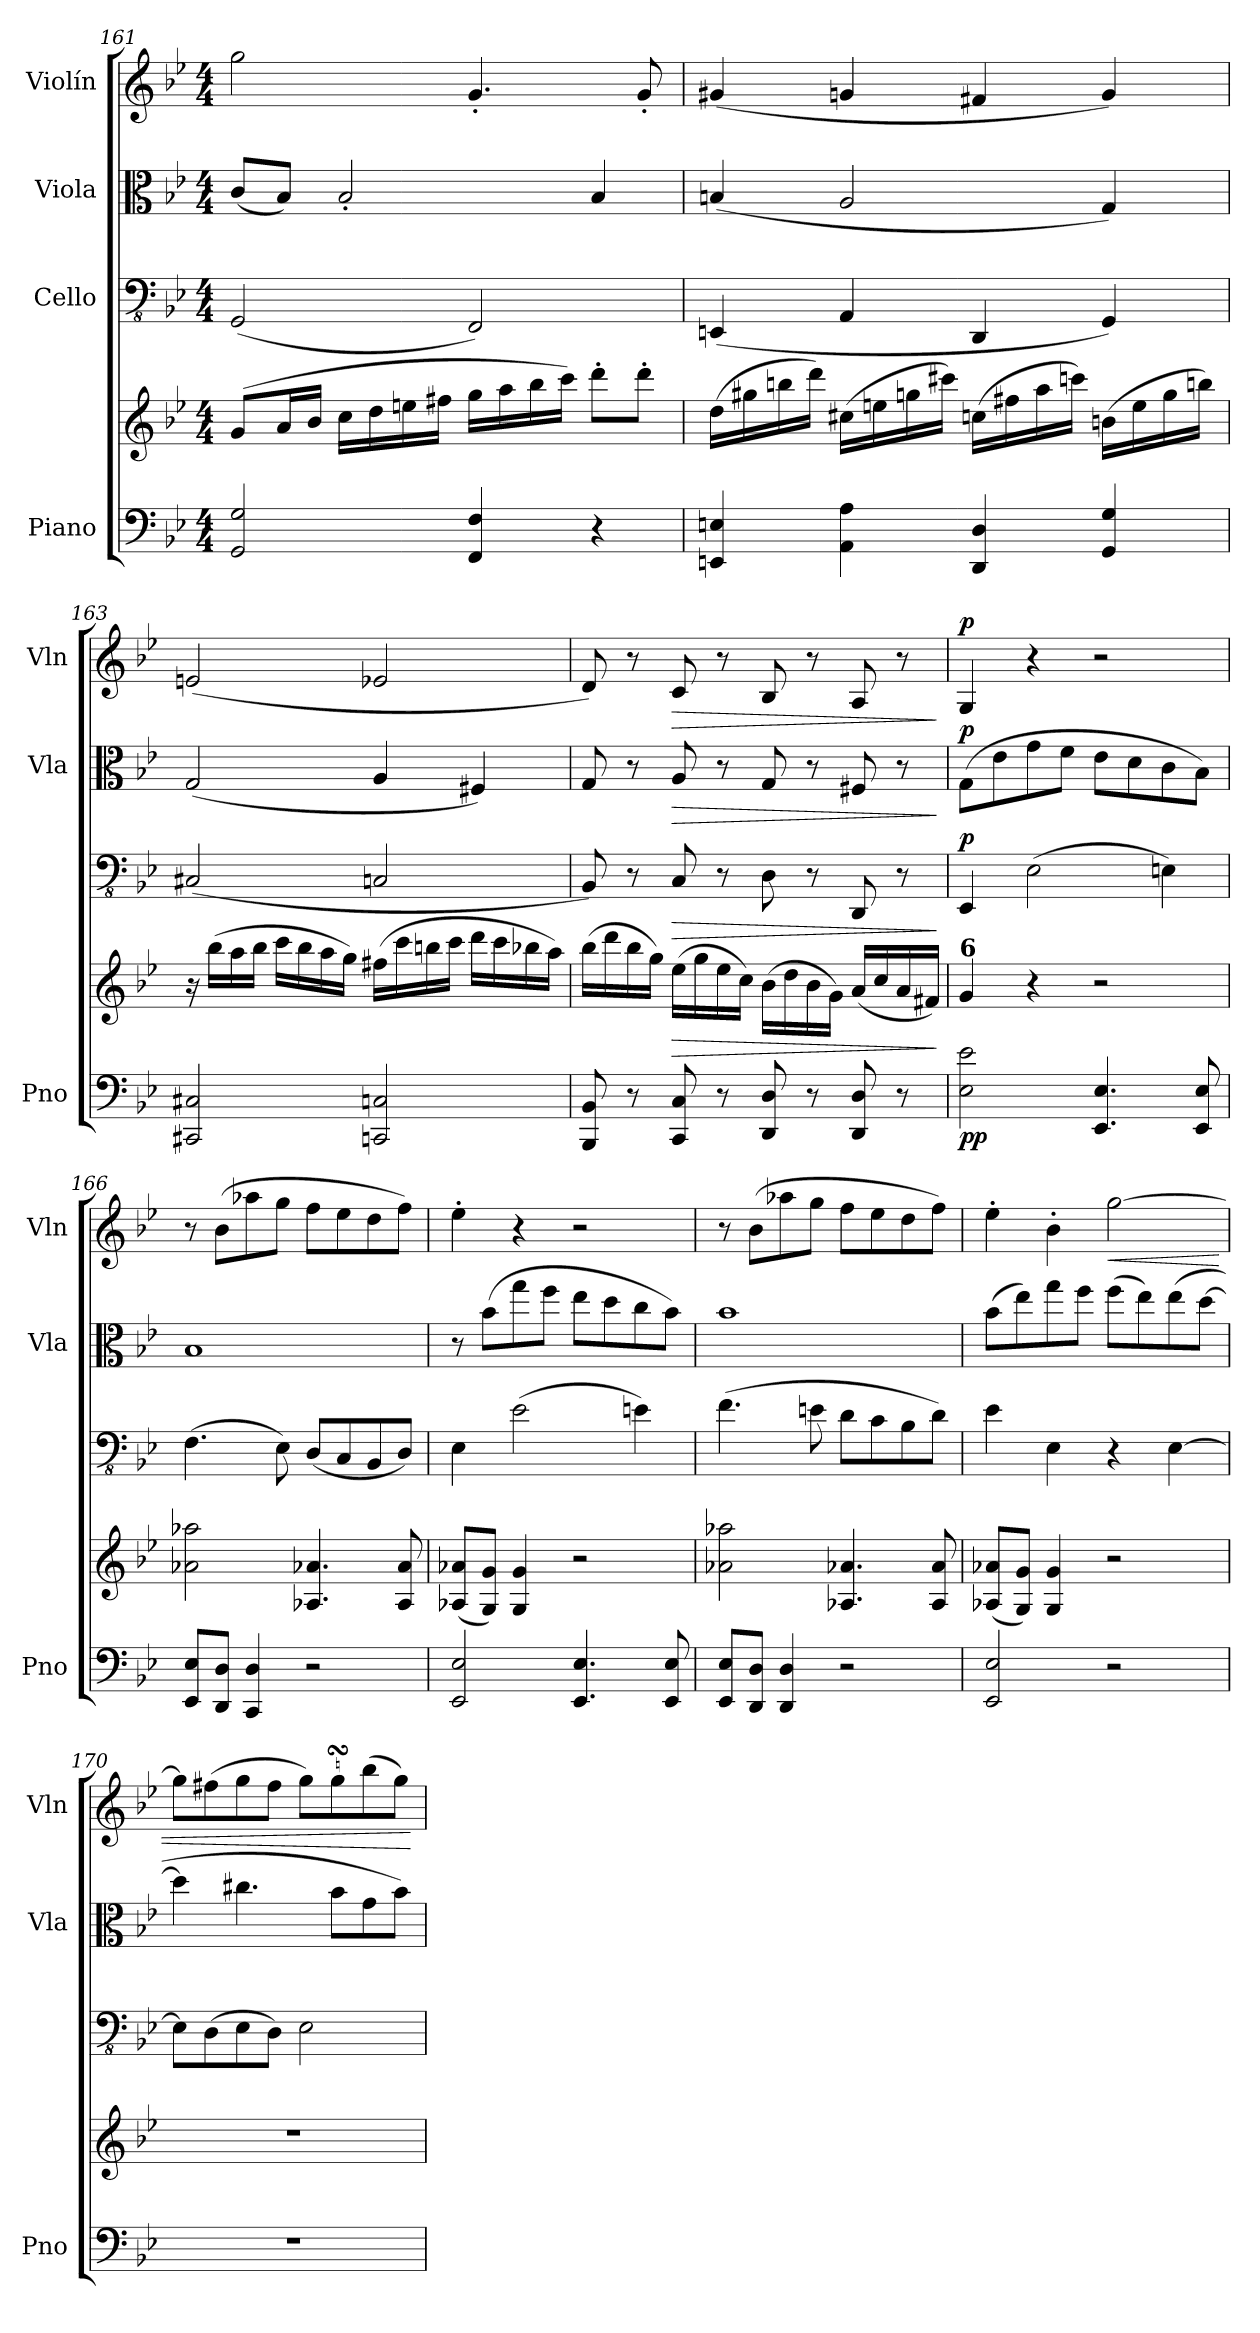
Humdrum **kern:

**kern	**kern	**dynam	**kern	**dynam	**kern	**dynam	**kern	**dynam
*part4	*part4	*part4	*part3	*part3	*part2	*part2	*part1	*part1
*staff5	*staff4	*staff4/5	*staff3	*staff3	*staff2	*staff2	*staff1	*staff1
*I"Piano	*	*	*I"Cello	*	*I"Viola	*	*I"Violín	*
*I'Pno	*	*	*	*	*I'Vla	*	*I'Vln	*
!!LO:PB:g=z
*clefF4	*clefG2	*	*clefFv4	*	*clefC3	*	*clefG2	*
*k[b-e-]	*k[b-e-]	*	*k[b-e-]	*	*k[b-e-]	*	*k[b-e-]	*
*M4/4	*M4/4	*	*M4/4	*	*M4/4	*	*M4/4	*
=161	=161	=161	=161	=161	=161	=161	=161	=161
2GG/ 2G/	(>8g/L	.	(<2GGG/	.	(<8c/L	.	2gg\	.
.	16a/L	.	.	.	8B-/J)	.	.	.
.	16b-/JJ	.	.	.	.	.	.	.
.	16cc\LL	.	.	.	2B-'/	.	.	.
.	16dd\	.	.	.	.	.	.	.
.	16een\	.	.	.	.	.	.	.
.	16ff#X\JJ	.	.	.	.	.	.	.
4FF/ 4F/	16gg\LL	.	2FFF/)	.	.	.	4.g'/	.
.	16aa\	.	.	.	.	.	.	.
.	16bb-\	.	.	.	.	.	.	.
.	16ccc\JJ)	.	.	.	.	.	.	.
4r	8ddd'\L	.	.	.	4B-/	.	.	.
.	8ddd'\J	.	.	.	.	.	8g'/	.
=162	=162	=162	=162	=162	=162	=162	=162	=162
4EEn/ 4En/	(>16dd\LL	.	(<4EEEn/	.	(<4Bn/	.	(<4g#X/	.
.	16gg#X\	.	.	.	.	.	.	.
.	16bbn\	.	.	.	.	.	.	.
.	16ddd\JJ)	.	.	.	.	.	.	.
4AA\ 4A\	(>16cc#X\LL	.	4AAA/	.	2A/	.	4gn/	.
.	16een\	.	.	.	.	.	.	.
.	16ggn\	.	.	.	.	.	.	.
.	16ccc#X\JJ)	.	.	.	.	.	.	.
4DD/ 4D/	(>16ccn\LL	.	4DDD/	.	.	.	4f#X/	.
.	16ff#X\	.	.	.	.	.	.	.
.	16aa\	.	.	.	.	.	.	.
.	16cccn\JJ)	.	.	.	.	.	.	.
4GG/ 4G/	(>16bn\LL	.	4GGG/)	.	4G/)	.	4g/)	.
.	16ee\	.	.	.	.	.	.	.
.	16gg\	.	.	.	.	.	.	.
.	16bbn\JJ)	.	.	.	.	.	.	.
=163	=163	=163	=163	=163	=163	=163	=163	=163
2CC#X/ 2C#X/	16r	.	(<2CC#X/	.	(<2G/	.	(<2en/	.
.	(>16bb-\LL	.	.	.	.	.	.	.
.	16aa\	.	.	.	.	.	.	.
.	16bb-\JJ	.	.	.	.	.	.	.
.	16ccc\LL	.	.	.	.	.	.	.
.	16bb-\	.	.	.	.	.	.	.
.	16aa\	.	.	.	.	.	.	.
.	16gg\JJ)	.	.	.	.	.	.	.
2CCn/ 2Cn/	(>16ff#X\LL	.	2CCn/	.	4A/	.	2e-X/	.
.	16ccc\	.	.	.	.	.	.	.
.	16bbn\	.	.	.	.	.	.	.
.	16ccc\JJ	.	.	.	.	.	.	.
.	16ddd\LL	.	.	.	4F#X/)	.	.	.
.	16ccc\	.	.	.	.	.	.	.
.	16bb-X\	.	.	.	.	.	.	.
.	16aa\JJ)	.	.	.	.	.	.	.
=164	=164	=164	=164	=164	=164	=164	=164	=164
8BBB-/ 8BB-/	(>16bb-\LL	.	8BBB-/)	.	8G/	.	8d/)	.
.	16ddd\	.	.	.	.	.	.	.
8r	16bb-\	.	8r	.	8r	.	8r	.
.	16gg\JJ)	.	.	.	.	.	.	.
!	!	!LO:HP:b	!	!LO:HP:b	!	!LO:HP:b	!	!LO:HP:b
8CC/ 8C/	(>16ee-\LL	>	8CC/	>	8A/	>	8c/	>
.	16gg\	.	.	.	.	.	.	.
8r	16ee-\	.	8r	.	8r	.	8r	.
.	16cc\JJ)	.	.	.	.	.	.	.
8DD/ 8D/	(>16b-\LL	.	8DD\	.	8G/	.	8B-/	.
.	16dd\	.	.	.	.	.	.	.
8r	16b-\	.	8r	.	8r	.	8r	.
.	16g\JJ)	.	.	.	.	.	.	.
8DD/ 8D/	(<16a/LL	.	8DDD/	.	8F#X/	.	8A/	.
.	16cc/	.	.	.	.	.	.	.
8r	16a/	.	8r	.	8r	.	8r	.
.	16f#X/JJ)	.	.	.	.	.	.	.
.	.	]	.	]	.	]	.	]
=165	=165	=165	=165	=165	=165	=165	=165	=165
!	!LO:TX:a:B:t=6	!	!	!	!	!	!	!
!	!	!LO:DY:b=2	!	!	!	!	!	!
!	!	!LO:DY:n=1:b	!	!LO:DY:a	!	!LO:DY:a	!	!LO:DY:a
2E-\ 2e-\	4g/	p p	4EEE-/	p	(>8G\L	p	4G/	p
.	.	.	.	.	8e-\	.	.	.
.	4r	.	(>2EE-\	.	8g\	.	4r	.
.	.	.	.	.	8f\J	.	.	.
4.EE-/ 4.E-/	2r	.	.	.	8e-\L	.	2r	.
.	.	.	.	.	8d\	.	.	.
.	.	.	4EEn\)	.	8c\	.	.	.
8EE-/ 8E-/	.	.	.	.	8B-\J)	.	.	.
=166	=166	=166	=166	=166	=166	=166	=166	=166
8EE-/ 8E-/L	2a-X\ 2aa-X\	.	(>4.FF\	.	1B-	.	8r	.
8DD/ 8D/J	.	.	.	.	.	.	(>8b-\L	.
4CC/ 4D/	.	.	.	.	.	.	8aa-X\	.
.	.	.	8EE-\)	.	.	.	8gg\J	.
2r	4.A-X/ 4.a-X/	.	(<8DD/L	.	.	.	8ff\L	.
.	.	.	8CC/	.	.	.	8ee-\	.
.	.	.	8BBB-/	.	.	.	8dd\	.
.	8A-/ 8a-/	.	8DD/J)	.	.	.	8ff\J)	.
!!LO:LB:g=z
=167	=167	=167	=167	=167	=167	=167	=167	=167
2EE-/ 2E-/	(<8A-X/ 8a-X/L	.	4EE-\	.	8r	.	4ee-'\	.
.	8G/ 8g/J)	.	.	.	(>8b-\L	.	.	.
.	4G/ 4g/	.	(>2E-\	.	8gg\	.	4r	.
.	.	.	.	.	8ff\J	.	.	.
4.EE-/ 4.E-/	2r	.	.	.	8ee-\L	.	2r	.
.	.	.	.	.	8dd\	.	.	.
.	.	.	4En\)	.	8cc\	.	.	.
8EE-/ 8E-/	.	.	.	.	8b-\J)	.	.	.
=168	=168	=168	=168	=168	=168	=168	=168	=168
8EE-/ 8E-/L	2a-X\ 2aa-X\	.	(>4.F\	.	1b-	.	8r	.
8DD/ 8D/J	.	.	.	.	.	.	(>8b-\L	.
4DD/ 4D/	.	.	.	.	.	.	8aa-X\	.
.	.	.	8En\	.	.	.	8gg\J	.
2r	4.A-X/ 4.a-X/	.	8D\L	.	.	.	8ff\L	.
.	.	.	8C\	.	.	.	8ee-\	.
.	.	.	8BB-\	.	.	.	8dd\	.
.	8A-/ 8a-/	.	8D\J)	.	.	.	8ff\J)	.
=169	=169	=169	=169	=169	=169	=169	=169	=169
2EE-/ 2E-/	(<8A-X/ 8a-X/L	.	4E-\	.	(>8b-\L	.	4ee-'\	.
.	8G/ 8g/J)	.	.	.	8ee-\)	.	.	.
.	4G/ 4g/	.	4EE-\	.	8gg\	.	4b-'\	.
.	.	.	.	.	8ff\J	.	.	.
!	!	!	!	!	!	!	!	!LO:HP:b
2r	2r	.	4r	.	(>8ff\L	.	[2gg\	<
.	.	.	.	.	8ee-\)	.	.	.
.	.	.	[4EE-\	.	(>8ee-\	.	.	.
.	.	.	.	.	[8dd\J	.	.	.
=170	=170	=170	=170	=170	=170	=170	=170	=170
1r	1r	.	8EE-\L]	.	4dd\]	.	8gg\L]	.
.	.	.	(>8DD\	.	.	.	(>8ff#X\	.
.	.	.	8EE-\	.	4.cc#X\	.	8gg\	.
.	.	.	8DD\J)	.	.	.	8ff#\J	.
.	.	.	2EE-\	.	.	.	8gg\L)	.
.	.	.	.	.	8b-\L	.	8ggsSSS\	.
.	.	.	.	.	8g\	.	(>8bb-\	.
.	.	.	.	.	8b-\J)	.	8gg\J)	.
.	.	.	.	.	.	.	.	[
=	=	=	=	=	=	=	=	=
*-	*-	*-	*-	*-	*-	*-	*-	*-
